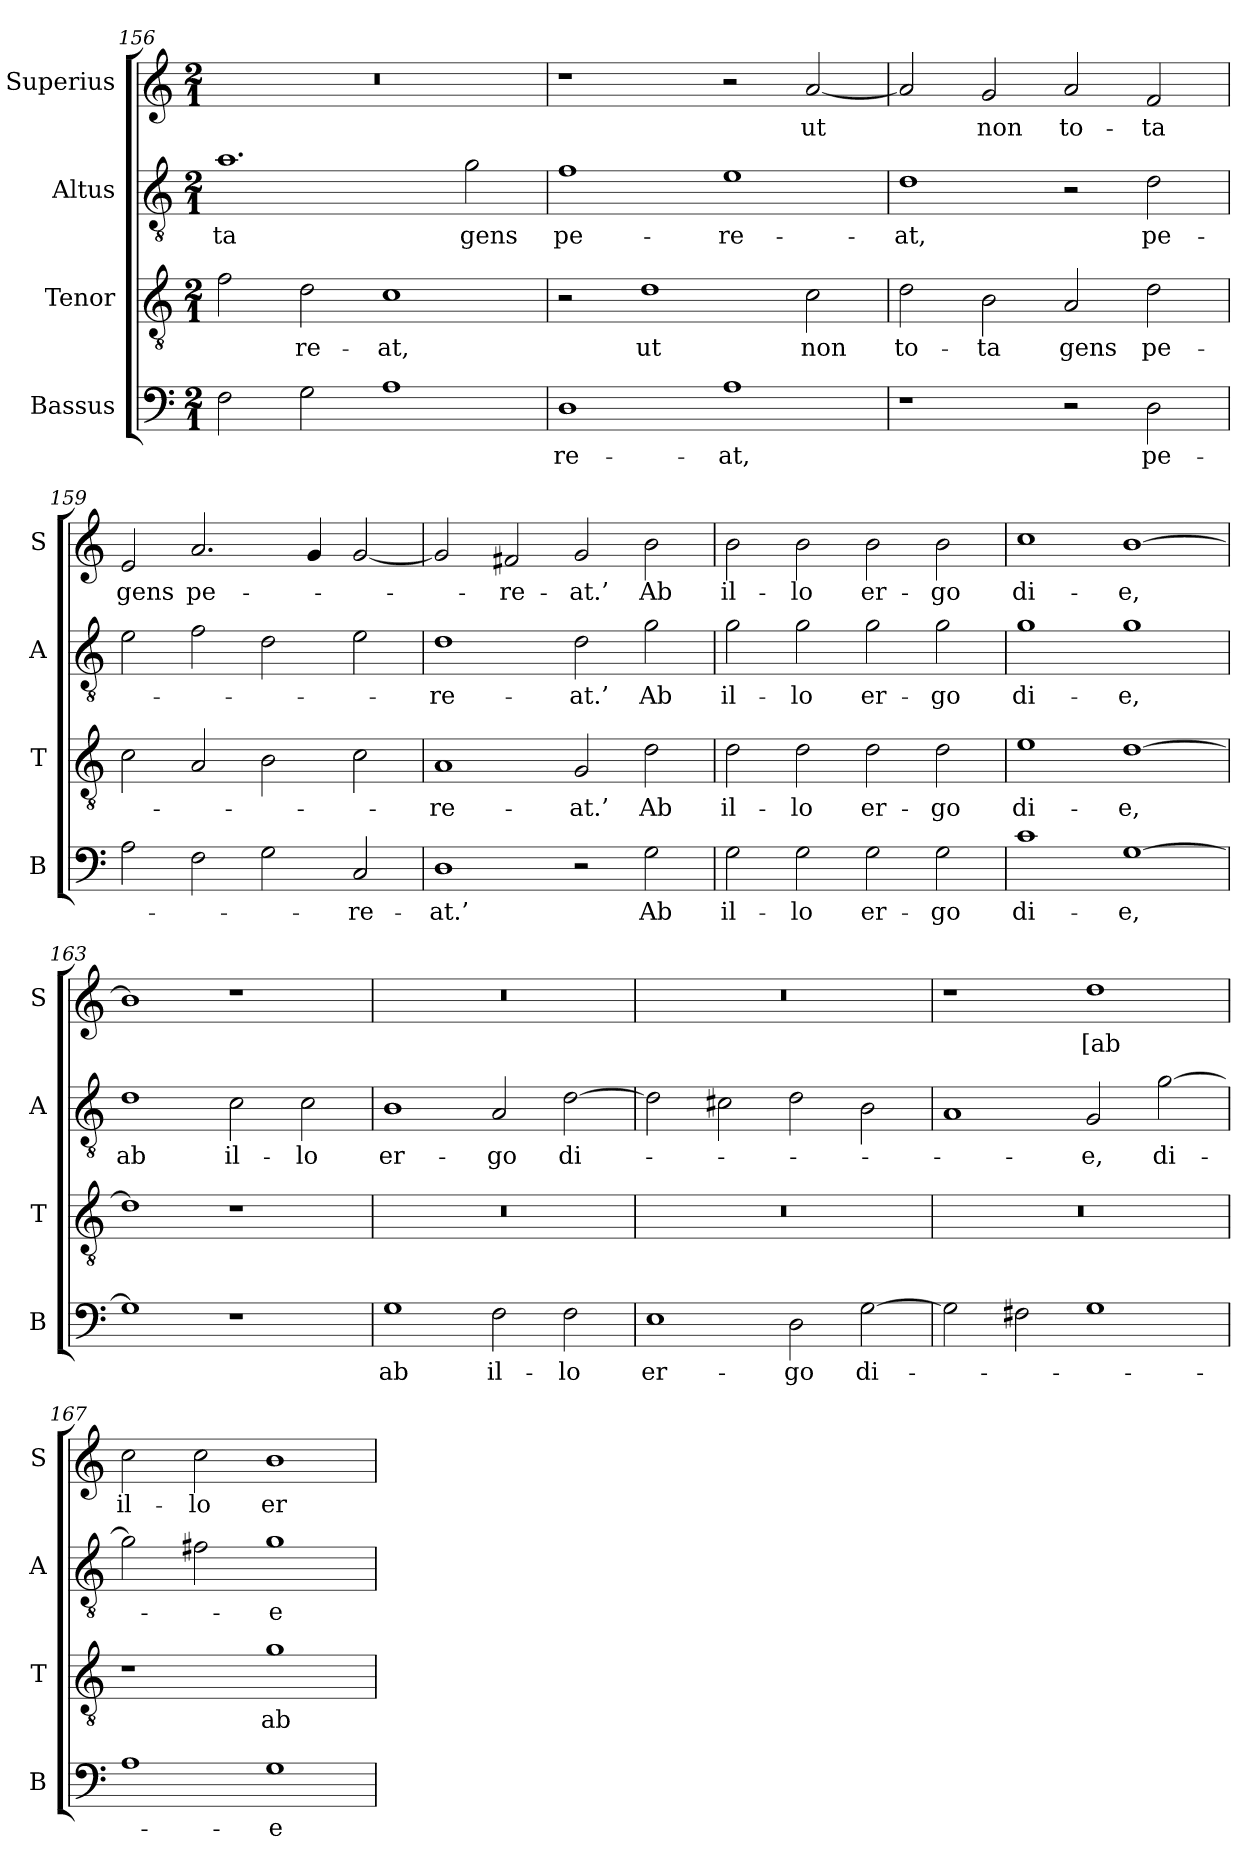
**kern	**text	**kern	**text	**kern	**text	**kern	**text
*part4	*part4	*part3	*part3	*part2	*part2	*part1	*part1
*staff4	*staff4	*staff3	*staff3	*staff2	*staff2	*staff1	*staff1
*I"Bassus	*	*I"Tenor	*	*I"Altus	*	*I"Superius	*
*I'B	*	*I'T	*	*I'A	*	*I'S	*
*clefF4	*	*clefGv2	*	*clefGv2	*	*clefG2	*
*k[]	*	*k[]	*	*k[]	*	*k[]	*
*M2/1	*	*M2/1	*	*M2/1	*	*M2/1	*
=156	=156	=156	=156	=156	=156	=156	=156
2F	.	2f	.	1.a	-ta	0r	.
2G	.	2d	-re-	.	.	.	.
1A	.	1c	-at,	.	.	.	.
.	.	.	.	2g	gens	.	.
=157	=157	=157	=157	=157	=157	=157	=157
1D	-re-	2r	.	1f	pe-	1r	.
.	.	1d	ut	.	.	.	.
1A	-at,	.	.	1e	-re-	2r	.
.	.	2c	non	.	.	[2a	ut
=158	=158	=158	=158	=158	=158	=158	=158
1r	.	2d	to-	1d	-at,	2a]	.
.	.	2B	-ta	.	.	2g	non
2r	.	2A	gens	2r	.	2a	to-
2D	pe-	2d	pe-	2d	pe-	2f	-ta
=159	=159	=159	=159	=159	=159	=159	=159
2A	.	2c	.	2e	.	2e	gens
2F	.	2A	.	2f	.	2.a	pe-
2G	.	2B	.	2d	.	.	.
.	.	.	.	.	.	4g	.
2C	-re-	2c	.	2e	.	[2g	.
=160	=160	=160	=160	=160	=160	=160	=160
1D	-at.’	1A	-re-	1d	-re-	2g]	.
.	.	.	.	.	.	2f#X	-re-
2r	.	2G	-at.’	2d	-at.’	2g	-at.’
2G	Ab	2d	Ab	2g	Ab	2b	Ab
=161	=161	=161	=161	=161	=161	=161	=161
2G	il-	2d	il-	2g	il-	2b	il-
2G	-lo	2d	-lo	2g	-lo	2b	-lo
2G	er-	2d	er-	2g	er-	2b	er-
2G	-go	2d	-go	2g	-go	2b	-go
=162	=162	=162	=162	=162	=162	=162	=162
1c	di-	1e	di-	1g	di-	1cc	di-
[1G	-e,	[1d	-e,	1g	-e,	[1b	-e,
=163	=163	=163	=163	=163	=163	=163	=163
1G]	.	1d]	.	1d	ab	1b]	.
1r	.	1r	.	2c	il-	1r	.
.	.	.	.	2c	-lo	.	.
=164	=164	=164	=164	=164	=164	=164	=164
1G	ab	0r	.	1B	er-	0r	.
2F	il-	.	.	2A	-go	.	.
2F	-lo	.	.	[2d	di-	.	.
=165	=165	=165	=165	=165	=165	=165	=165
1E	er-	0r	.	2d]	.	0r	.
.	.	.	.	2c#X	.	.	.
2D	-go	.	.	2d	.	.	.
[2G	di-	.	.	2B	.	.	.
=166	=166	=166	=166	=166	=166	=166	=166
2G]	.	0r	.	1A	.	1r	.
2F#X	.	.	.	.	.	.	.
1G	.	.	.	2G	-e,	1dd	[ab
.	.	.	.	[2g	di-	.	.
=167	=167	=167	=167	=167	=167	=167	=167
1A	.	1r	.	2g]	.	2cc	il-
.	.	.	.	2f#X	.	2cc	-lo
1G	-e	1g	ab	1g	-e	1b	er-
=	=	=	=	=	=	=	=
*-	*-	*-	*-	*-	*-	*-	*-
